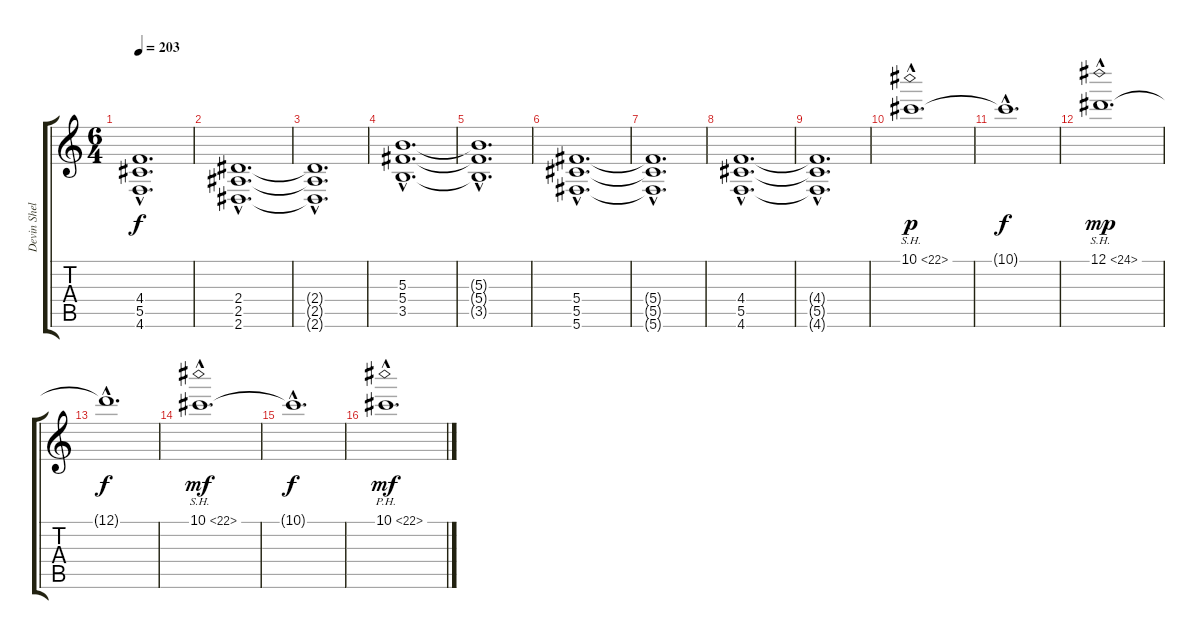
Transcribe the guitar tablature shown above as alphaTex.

\track ("Devin Shelton (Guitar)" "Devin Shel") {instrument overdrivenguitar}
\staff {score tabs}
\tuning (Eb4 Bb3 Gb3 Db3 Ab2 Db2) {hide}
\ts (6 4)
\tempo 203
\clef g2
\ks c
(4.4{hac t} 5.5{hac t} 4.6{hac t}).1{d dy f} |
(2.4{hac} 2.5{hac} 2.6{hac}).1{d} |
(2.4{hac t} 2.5{hac t} 2.6{hac t}).1{d} |
(5.3{hac} 5.4{hac} 3.5{hac}).1{d} |
(5.3{hac t} 5.4{hac t} 3.5{hac t}).1{d} |
(5.4{hac} 5.5{hac} 5.6{hac}).1{d} |
(5.4{hac t} 5.5{hac t} 5.6{hac t}).1{d} |
(4.4{hac} 5.5{hac} 4.6{hac}).1{d} |
(4.4{hac t} 5.5{hac t} 4.6{hac t}).1{d} |
10.1{sh 12 hac}.1{d dy p} |
10.1{hac t}.1{d dy f} |
12.1{sh 12 hac}.1{d dy mp} |
12.1{hac t}.1{d dy f} |
10.1{sh 12 hac}.1{d dy mf} |
10.1{hac t}.1{d dy f} |
10.1{ph 12 hac}.1{d dy mf}
